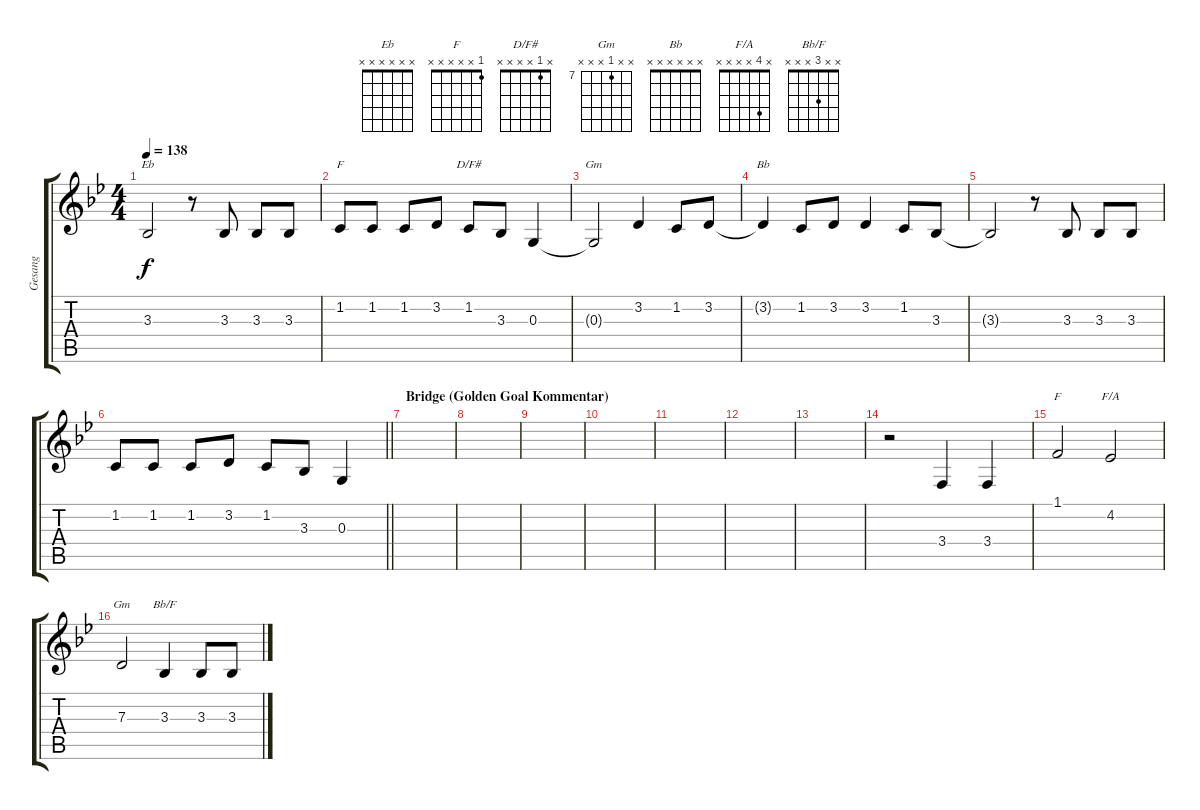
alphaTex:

\track ("Gesang" "Gesang") {instrument lead6voice}
\staff {score tabs}
\tuning (E4 B3 G3 D3 A2 E2) {hide}
\chord ("Eb" x x x x x x)
\chord ("F" x 1 x x x x)
\chord ("D/F#" x 1 x x x x)
\chord ("Gm" x x x x x x)
\chord ("Bb" x x x x x x)
\chord ("F" 1 x x x x x)
\chord ("F/A" x 4 x x x x)
\chord ("Gm" x x 7 x x x) {firstfret 7}
\chord ("Bb/F" x x 3 x x x)
\ts (4 4)
\tempo 138
\clef g2
\ks bb
3.3{t}.2{ch "Eb" dy f} r.8 3.3.8 3.3.8 3.3.8 |
1.2.8{ch "F"} 1.2.8 1.2.8 3.2.8 1.2.8{ch "D/F#"} 3.3.8 0.3.4 |
0.3{t}.2{ch "Gm"} 3.2.4 1.2.8 3.2.8 |
3.2{t}.4{ch "Bb"} 1.2.8 3.2.8 3.2.4 1.2.8 3.3.8 |
3.3{t}.2 r.8 3.3.8 3.3.8 3.3.8 |
\barLineRight lightlight
1.2.8 1.2.8 1.2.8 3.2.8 1.2.8 3.3.8 0.3.4 |
\section ("" "Bridge (Golden Goal Kommentar)")
|
|
|
|
|
|
|
r.2 3.4.4 3.4.4 |
1.1.2{ch "F"} 4.2.2{ch "F/A"} |
7.3.2{ch "Gm"} 3.3.4{ch "Bb/F"} 3.3.8 3.3.8
